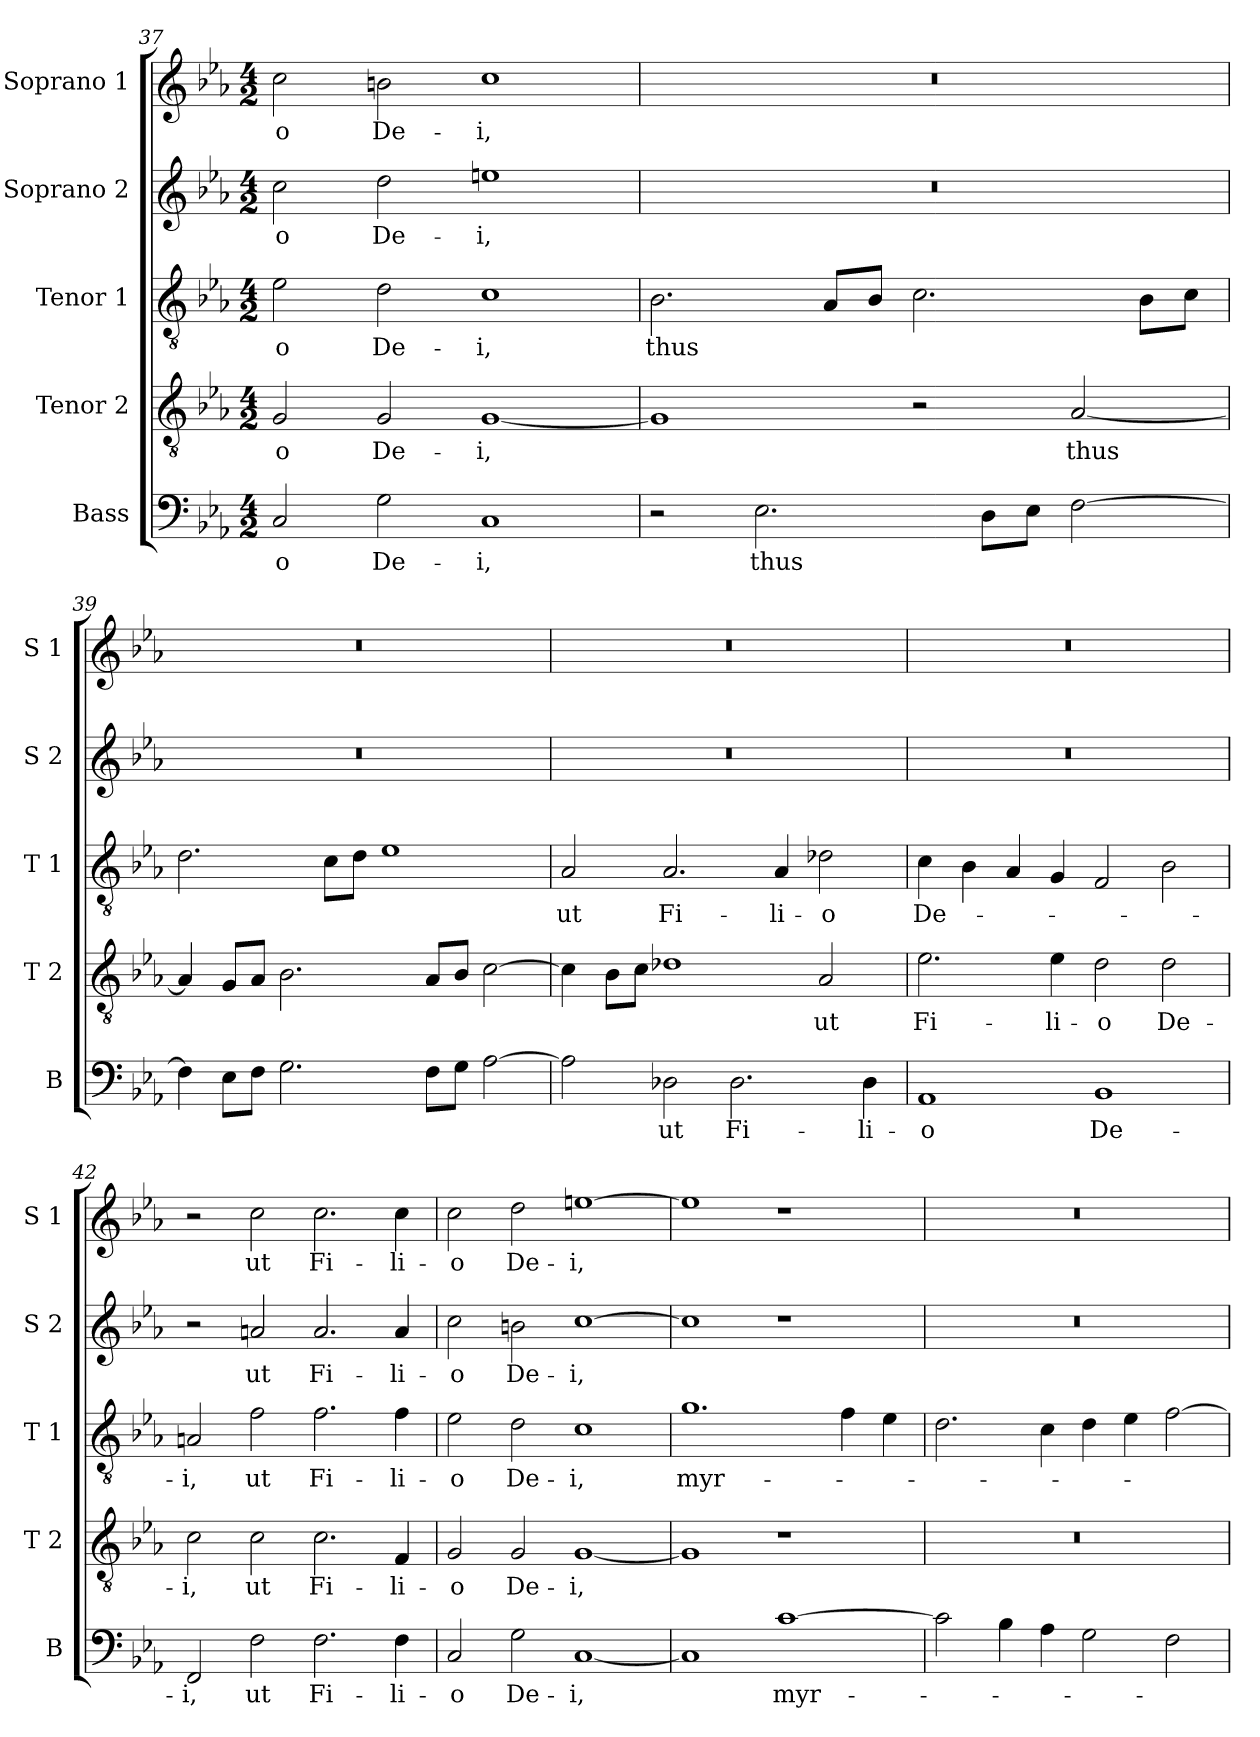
**kern	**text	**kern	**text	**kern	**text	**kern	**text	**kern	**text
*part5	*part5	*part4	*part4	*part3	*part3	*part2	*part2	*part1	*part1
*staff5	*staff5	*staff4	*staff4	*staff3	*staff3	*staff2	*staff2	*staff1	*staff1
*I"Bass	*	*I"Tenor 2	*	*I"Tenor 1	*	*I"Soprano 2	*	*I"Soprano 1	*
*I'B	*	*I'T 2	*	*I'T 1	*	*I'S 2	*	*I'S 1	*
*clefF4	*	*clefGv2	*	*clefGv2	*	*clefG2	*	*clefG2	*
*k[b-e-a-]	*	*k[b-e-a-]	*	*k[b-e-a-]	*	*k[b-e-a-]	*	*k[b-e-a-]	*
*E-:	*	*E-:	*	*E-:	*	*E-:	*	*E-:	*
*M4/2	*	*M4/2	*	*M4/2	*	*M4/2	*	*M4/2	*
=37	=37	=37	=37	=37	=37	=37	=37	=37	=37
!	!LO:LY:b	!	!LO:LY:b	!	!LO:LY:b	!	!LO:LY:b	!	!LO:LY:b
2C/	-o	2G/	-o	2e-\	-o	2cc\	-o	2cc\	-o
!	!LO:LY:b	!	!LO:LY:b	!	!LO:LY:b	!	!LO:LY:b	!	!LO:LY:b
2G\	De-	2G/	De-	2d\	De-	2dd\	De-	2bn\	De-
!	!LO:LY:b	!	!LO:LY:b	!	!LO:LY:b	!	!LO:LY:b	!	!LO:LY:b
1C	-i,	[1G	-i,	1c	-i,	1een	-i,	1cc	-i,
=38	=38	=38	=38	=38	=38	=38	=38	=38	=38
!	!	!	!	!	!LO:LY:b	!	!	!	!
2r	.	1G]	.	2.B-\	thus	0r	.	0r	.
!	!LO:LY:b	!	!	!	!	!	!	!	!
2.E-\	thus	.	.	.	.	.	.	.	.
.	.	.	.	8A-/L	.	.	.	.	.
.	.	.	.	8B-/J	.	.	.	.	.
.	.	2r	.	2.c\	.	.	.	.	.
8D\L	.	.	.	.	.	.	.	.	.
8E-\J	.	.	.	.	.	.	.	.	.
!	!	!	!LO:LY:b	!	!	!	!	!	!
[2F\	.	[2A-/	thus	.	.	.	.	.	.
.	.	.	.	8B-\L	.	.	.	.	.
.	.	.	.	8c\J	.	.	.	.	.
=39	=39	=39	=39	=39	=39	=39	=39	=39	=39
4F\]	.	4A-/]	.	2.d\	.	0r	.	0r	.
8E-\L	.	8G/L	.	.	.	.	.	.	.
8F\J	.	8A-/J	.	.	.	.	.	.	.
2.G\	.	2.B-\	.	.	.	.	.	.	.
.	.	.	.	8c\L	.	.	.	.	.
.	.	.	.	8d\J	.	.	.	.	.
.	.	.	.	1e-	.	.	.	.	.
8F\L	.	8A-/L	.	.	.	.	.	.	.
8G\J	.	8B-/J	.	.	.	.	.	.	.
[2A-\	.	[2c\	.	.	.	.	.	.	.
=40	=40	=40	=40	=40	=40	=40	=40	=40	=40
!	!	!	!	!	!LO:LY:b	!	!	!	!
2A-\]	.	4c\]	.	2A-/	ut	0r	.	0r	.
.	.	8B-\L	.	.	.	.	.	.	.
.	.	8c\J	.	.	.	.	.	.	.
!	!LO:LY:b	!	!	!	!LO:LY:b	!	!	!	!
2D-X\	ut	1d-X	.	2.A-/	Fi-	.	.	.	.
!	!LO:LY:b	!	!	!	!	!	!	!	!
2.D-\	Fi-	.	.	.	.	.	.	.	.
!	!	!	!	!	!LO:LY:b	!	!	!	!
.	.	.	.	4A-/	-li-	.	.	.	.
!	!	!	!LO:LY:b	!	!LO:LY:b	!	!	!	!
.	.	2A-/	ut	2d-X\	-o	.	.	.	.
!	!LO:LY:b	!	!	!	!	!	!	!	!
4D-\	-li-	.	.	.	.	.	.	.	.
!!LO:PB:g=z
=41	=41	=41	=41	=41	=41	=41	=41	=41	=41
!	!LO:LY:b	!	!LO:LY:b	!	!LO:LY:b	!	!	!	!
1AA-	-o	2.e-\	Fi-	4c\	De-	0r	.	0r	.
.	.	.	.	4B-\	.	.	.	.	.
.	.	.	.	4A-/	.	.	.	.	.
!	!	!	!LO:LY:b	!	!	!	!	!	!
.	.	4e-\	-li-	4G/	.	.	.	.	.
!	!LO:LY:b	!	!LO:LY:b	!	!	!	!	!	!
1BB-	De-	2d\	-o	2F/	.	.	.	.	.
!	!	!	!LO:LY:b	!	!	!	!	!	!
.	.	2d\	De-	2B-\	.	.	.	.	.
=42	=42	=42	=42	=42	=42	=42	=42	=42	=42
!	!LO:LY:b	!	!LO:LY:b	!	!LO:LY:b	!	!	!	!
2FF/	-i,	2c\	-i,	2An/	-i,	2r	.	2r	.
!	!LO:LY:b	!	!LO:LY:b	!	!LO:LY:b	!	!LO:LY:b	!	!LO:LY:b
2F\	ut	2c\	ut	2f\	ut	2an/	ut	2cc\	ut
!	!LO:LY:b	!	!LO:LY:b	!	!LO:LY:b	!	!LO:LY:b	!	!LO:LY:b
2.F\	Fi-	2.c\	Fi-	2.f\	Fi-	2.a/	Fi-	2.cc\	Fi-
!	!LO:LY:b	!	!LO:LY:b	!	!LO:LY:b	!	!LO:LY:b	!	!LO:LY:b
4F\	-li-	4F/	-li-	4f\	-li-	4a/	-li-	4cc\	-li-
=43	=43	=43	=43	=43	=43	=43	=43	=43	=43
!	!LO:LY:b	!	!LO:LY:b	!	!LO:LY:b	!	!LO:LY:b	!	!LO:LY:b
2C/	-o	2G/	-o	2e-\	-o	2cc\	-o	2cc\	-o
!	!LO:LY:b	!	!LO:LY:b	!	!LO:LY:b	!	!LO:LY:b	!	!LO:LY:b
2G\	De-	2G/	De-	2d\	De-	2bn\	De-	2dd\	De-
!	!LO:LY:b	!	!LO:LY:b	!	!LO:LY:b	!	!LO:LY:b	!	!LO:LY:b
[1C	-i,	[1G	-i,	1c	-i,	[1cc	-i,	[1een	-i,
=44	=44	=44	=44	=44	=44	=44	=44	=44	=44
!	!	!	!	!	!LO:LY:b	!	!	!	!
1C]	.	1G]	.	1.g	myr-	1cc]	.	1ee]	.
!	!LO:LY:b	!	!	!	!	!	!	!	!
[1c	myr-	1r	.	.	.	1r	.	1r	.
.	.	.	.	4f\	.	.	.	.	.
.	.	.	.	4e-\	.	.	.	.	.
=45	=45	=45	=45	=45	=45	=45	=45	=45	=45
2c\]	.	0r	.	2.d\	.	0r	.	0r	.
4B-\	.	.	.	.	.	.	.	.	.
4A-\	.	.	.	4c\	.	.	.	.	.
2G\	.	.	.	4d\	.	.	.	.	.
.	.	.	.	4e-\	.	.	.	.	.
2F\	.	.	.	[2f\	.	.	.	.	.
=	=	=	=	=	=	=	=	=	=
*-	*-	*-	*-	*-	*-	*-	*-	*-	*-
